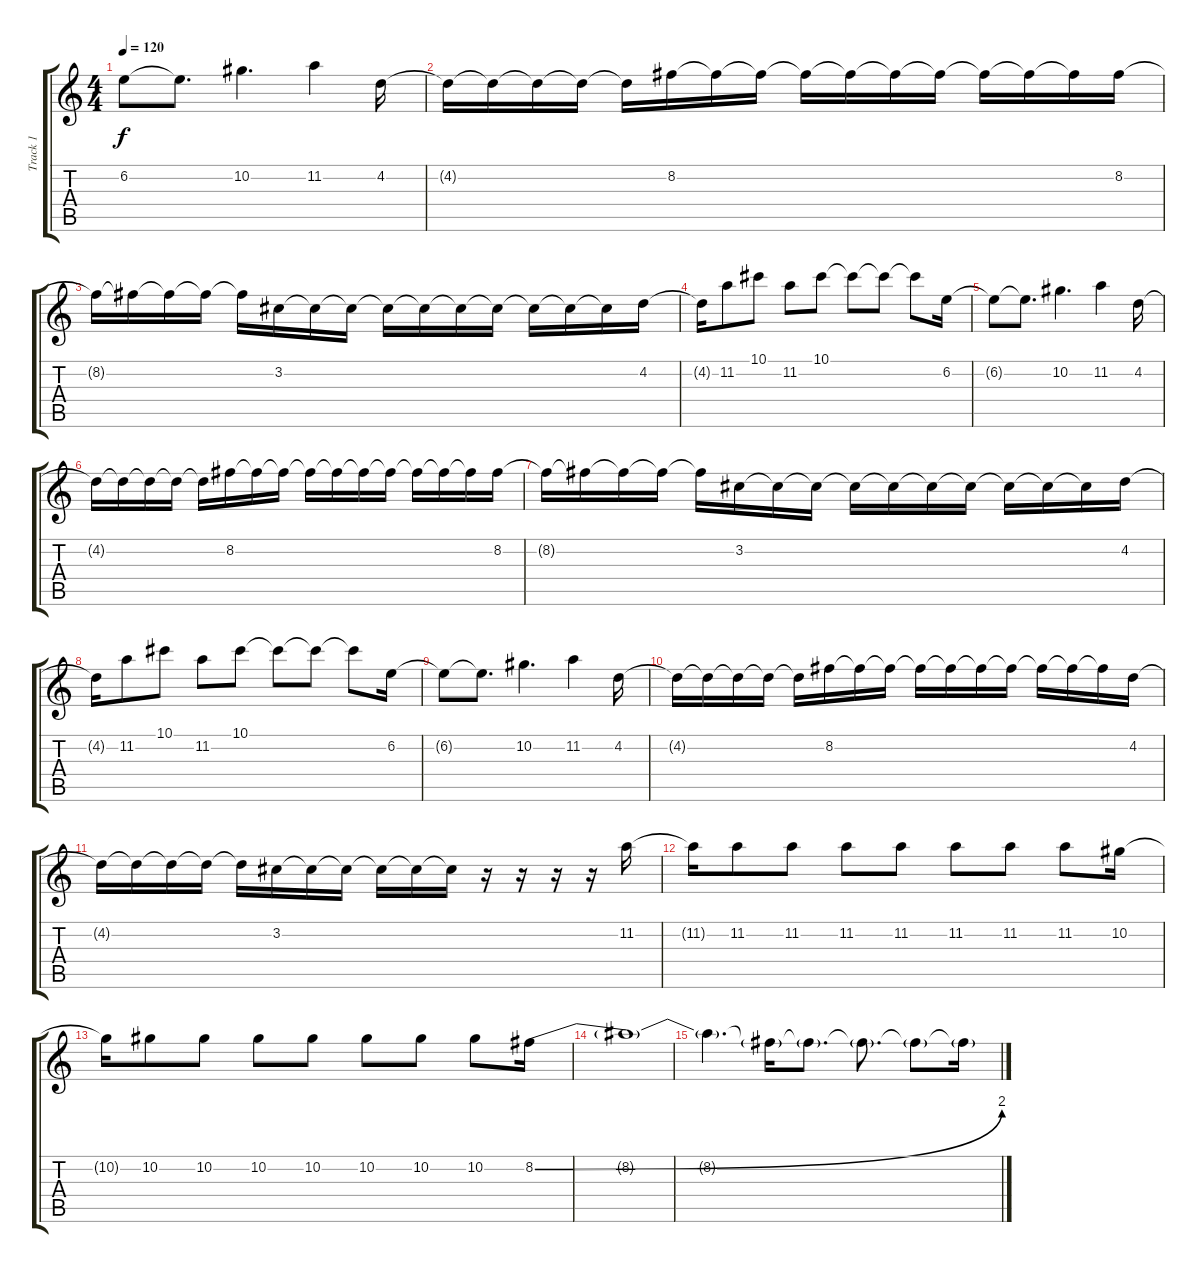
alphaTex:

\track ("Track 1" "Track 1") {instrument distortionguitar}
\staff {score tabs}
\tuning (Eb4 Bb3 Gb3 Db3 Ab2 Db2) {hide}
\ts (4 4)
\tempo 120
\clef g2
\ks c
6.2{t}.8{dy f} 6.2{t}.8{d} 10.2.4{d} 11.2.4 4.2.16 |
4.2{t}.16 4.2{t}.16 4.2{t}.16 4.2{t}.16 4.2{t}.16 8.2.16 8.2{t}.16 8.2{t}.16 8.2{t}.16 8.2{t}.16 8.2{t}.16 8.2{t}.16 8.2{t}.16 8.2{t}.16 8.2{t}.16 8.2.16 |
8.2{t}.16 8.2{t}.16 8.2{t}.16 8.2{t}.16 8.2{t}.16 3.2.16 3.2{t}.16 3.2{t}.16 3.2{t}.16 3.2{t}.16 3.2{t}.16 3.2{t}.16 3.2{t}.16 3.2{t}.16 3.2{t}.16 4.2.16 |
4.2{t}.16 11.2.8 10.1.8 11.2.8 10.1.8 10.1{t}.8 10.1{t}.8 10.1{t}.8 6.2.16 |
6.2{t}.8 6.2{t}.8{d} 10.2.4{d} 11.2.4 4.2.16 |
4.2{t}.16 4.2{t}.16 4.2{t}.16 4.2{t}.16 4.2{t}.16 8.2.16 8.2{t}.16 8.2{t}.16 8.2{t}.16 8.2{t}.16 8.2{t}.16 8.2{t}.16 8.2{t}.16 8.2{t}.16 8.2{t}.16 8.2.16 |
8.2{t}.16 8.2{t}.16 8.2{t}.16 8.2{t}.16 8.2{t}.16 3.2.16 3.2{t}.16 3.2{t}.16 3.2{t}.16 3.2{t}.16 3.2{t}.16 3.2{t}.16 3.2{t}.16 3.2{t}.16 3.2{t}.16 4.2.16 |
4.2{t}.16 11.2.8 10.1.8 11.2.8 10.1.8 10.1{t}.8 10.1{t}.8 10.1{t}.8 6.2.16 |
6.2{t}.8 6.2{t}.8{d} 10.2.4{d} 11.2.4 4.2.16 |
4.2{t}.16 4.2{t}.16 4.2{t}.16 4.2{t}.16 4.2{t}.16 8.2.16 8.2{t}.16 8.2{t}.16 8.2{t}.16 8.2{t}.16 8.2{t}.16 8.2{t}.16 8.2{t}.16 8.2{t}.16 8.2{t}.16 4.2.16 |
4.2{t}.16 4.2{t}.16 4.2{t}.16 4.2{t}.16 4.2{t}.16 3.2.16 3.2{t}.16 3.2{t}.16 3.2{t}.16 3.2{t}.16 3.2{t}.16 r.16 r.16 r.16 r.16 11.2.16{instrument distortionguitar} |
11.2{t}.16 11.2.8 11.2.8 11.2.8 11.2.8 11.2.8 11.2.8 11.2.8 10.2.16 |
10.2{t}.16 10.2.8 10.2.8 10.2.8 10.2.8 10.2.8 10.2.8 10.2.8 8.2{be (bend 0 0 60 8)}.16 |
8.2{t}.1 |
8.2{t}.4{d} 8.2{t}.16 8.2{t}.8{d} 8.2{t}.8{d} 8.2{t}.8 8.2{t}.16
